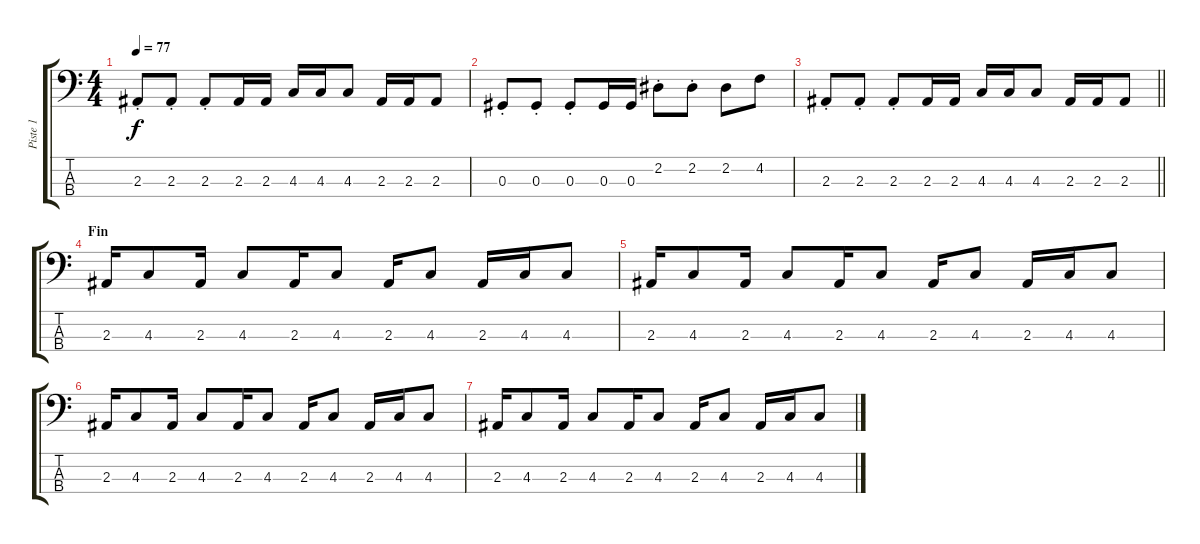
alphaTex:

\track ("Piste 1" "Piste 1") {instrument electricbassfinger}
\staff {score tabs}
\tuning (Gb2 Db2 Ab1 Db1) {hide}
\ts (4 4)
\tempo 77
\clef f4
\ks c
2.3{st}.8{dy f} 2.3{st}.8 2.3{st}.8 2.3.16 2.3.16 4.3.16 4.3.16 4.3.8 2.3.16 2.3.16 2.3.8 |
0.3{st}.8 0.3{st}.8 0.3{st}.8 0.3.16 0.3.16 2.2{st}.8 2.2{st}.8 2.2.8 4.2.8 |
\barLineRight lightlight
2.3{st}.8 2.3{st}.8 2.3{st}.8 2.3.16 2.3.16 4.3.16 4.3.16 4.3.8 2.3.16 2.3.16 2.3.8 |
\section ("" "Fin")
2.3.16 4.3.8 2.3.16 4.3.8 2.3.16 4.3.8 2.3.16 4.3.8 2.3.16 4.3.16 4.3.8 |
2.3.16 4.3.8 2.3.16 4.3.8 2.3.16 4.3.8 2.3.16 4.3.8 2.3.16 4.3.16 4.3.8 |
2.3.16 4.3.8 2.3.16 4.3.8 2.3.16 4.3.8 2.3.16 4.3.8 2.3.16 4.3.16 4.3.8 |
2.3.16 4.3.8 2.3.16 4.3.8 2.3.16 4.3.8 2.3.16 4.3.8 2.3.16 4.3.16 4.3.8
